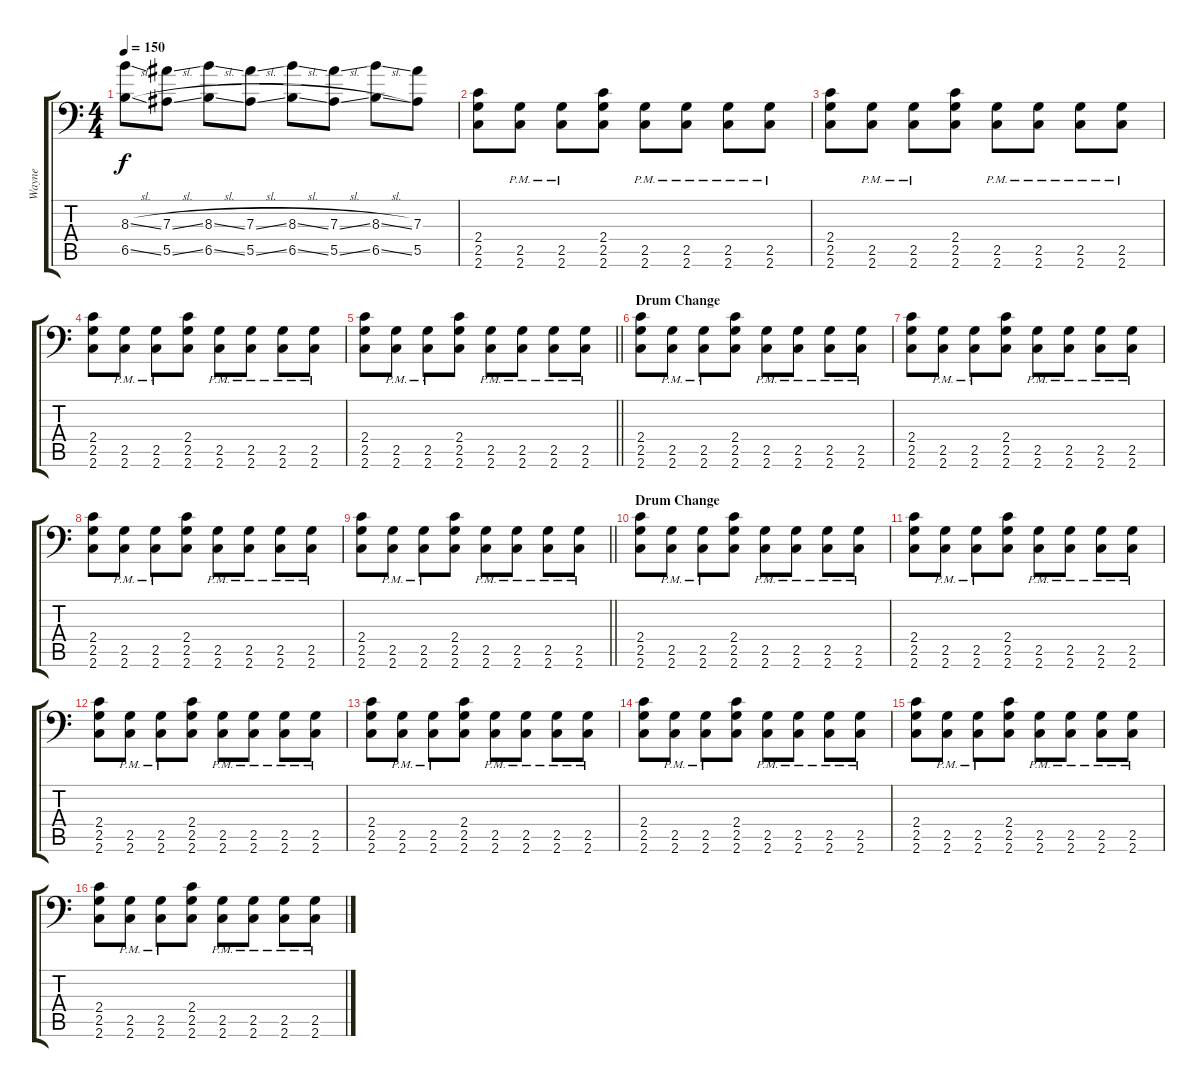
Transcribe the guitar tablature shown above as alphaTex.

\track ("Wayne" "Wayne") {instrument distortionguitar}
\staff {score tabs}
\tuning (C4 G3 Eb3 Bb2 F2 Bb1) {hide}
\ts (4 4)
\tempo 150
\clef f4
\ks c
(8.3{sl} 6.5{sl}).8{dy f} (7.3{sl} 5.5{sl}).8 (8.3{sl} 6.5{sl}).8 (7.3{sl} 5.5{sl}).8 (8.3{sl} 6.5{sl}).8 (7.3{sl} 5.5{sl}).8 (8.3{sl} 6.5{sl}).8 (7.3 5.5).8 |
(2.4 2.5 2.6).8 (2.5{pm} 2.6{pm}).8 (2.5{pm} 2.6{pm}).8 (2.4 2.5 2.6).8 (2.5{pm} 2.6{pm}).8 (2.5{pm} 2.6{pm}).8 (2.5{pm} 2.6{pm}).8 (2.5{pm} 2.6{pm}).8 |
(2.4 2.5 2.6).8 (2.5{pm} 2.6{pm}).8 (2.5{pm} 2.6{pm}).8 (2.4 2.5 2.6).8 (2.5{pm} 2.6{pm}).8 (2.5{pm} 2.6{pm}).8 (2.5{pm} 2.6{pm}).8 (2.5{pm} 2.6{pm}).8 |
(2.4 2.5 2.6).8 (2.5{pm} 2.6{pm}).8 (2.5{pm} 2.6{pm}).8 (2.4 2.5 2.6).8 (2.5{pm} 2.6{pm}).8 (2.5{pm} 2.6{pm}).8 (2.5{pm} 2.6{pm}).8 (2.5{pm} 2.6{pm}).8 |
\barLineRight lightlight
(2.4 2.5 2.6).8 (2.5{pm} 2.6{pm}).8 (2.5{pm} 2.6{pm}).8 (2.4 2.5 2.6).8 (2.5{pm} 2.6{pm}).8 (2.5{pm} 2.6{pm}).8 (2.5{pm} 2.6{pm}).8 (2.5{pm} 2.6{pm}).8 |
\section ("" "Drum Change")
(2.4 2.5 2.6).8 (2.5{pm} 2.6{pm}).8 (2.5{pm} 2.6{pm}).8 (2.4 2.5 2.6).8 (2.5{pm} 2.6{pm}).8 (2.5{pm} 2.6{pm}).8 (2.5{pm} 2.6{pm}).8 (2.5{pm} 2.6{pm}).8 |
(2.4 2.5 2.6).8 (2.5{pm} 2.6{pm}).8 (2.5{pm} 2.6{pm}).8 (2.4 2.5 2.6).8 (2.5{pm} 2.6{pm}).8 (2.5{pm} 2.6{pm}).8 (2.5{pm} 2.6{pm}).8 (2.5{pm} 2.6{pm}).8 |
(2.4 2.5 2.6).8 (2.5{pm} 2.6{pm}).8 (2.5{pm} 2.6{pm}).8 (2.4 2.5 2.6).8 (2.5{pm} 2.6{pm}).8 (2.5{pm} 2.6{pm}).8 (2.5{pm} 2.6{pm}).8 (2.5{pm} 2.6{pm}).8 |
\barLineRight lightlight
(2.4 2.5 2.6).8 (2.5{pm} 2.6{pm}).8 (2.5{pm} 2.6{pm}).8 (2.4 2.5 2.6).8 (2.5{pm} 2.6{pm}).8 (2.5{pm} 2.6{pm}).8 (2.5{pm} 2.6{pm}).8 (2.5{pm} 2.6{pm}).8 |
\section ("" "Drum Change ")
(2.4 2.5 2.6).8 (2.5{pm} 2.6{pm}).8 (2.5{pm} 2.6{pm}).8 (2.4 2.5 2.6).8 (2.5{pm} 2.6{pm}).8 (2.5{pm} 2.6{pm}).8 (2.5{pm} 2.6{pm}).8 (2.5{pm} 2.6{pm}).8 |
(2.4 2.5 2.6).8 (2.5{pm} 2.6{pm}).8 (2.5{pm} 2.6{pm}).8 (2.4 2.5 2.6).8 (2.5{pm} 2.6{pm}).8 (2.5{pm} 2.6{pm}).8 (2.5{pm} 2.6{pm}).8 (2.5{pm} 2.6{pm}).8 |
(2.4 2.5 2.6).8 (2.5{pm} 2.6{pm}).8 (2.5{pm} 2.6{pm}).8 (2.4 2.5 2.6).8 (2.5{pm} 2.6{pm}).8 (2.5{pm} 2.6{pm}).8 (2.5{pm} 2.6{pm}).8 (2.5{pm} 2.6{pm}).8 |
(2.4 2.5 2.6).8{volume 0} (2.5{pm} 2.6{pm}).8 (2.5{pm} 2.6{pm}).8 (2.4 2.5 2.6).8 (2.5{pm} 2.6{pm}).8 (2.5{pm} 2.6{pm}).8 (2.5{pm} 2.6{pm}).8 (2.5{pm} 2.6{pm}).8 |
(2.4 2.5 2.6).8 (2.5{pm} 2.6{pm}).8 (2.5{pm} 2.6{pm}).8 (2.4 2.5 2.6).8 (2.5{pm} 2.6{pm}).8 (2.5{pm} 2.6{pm}).8 (2.5{pm} 2.6{pm}).8 (2.5{pm} 2.6{pm}).8 |
(2.4 2.5 2.6).8 (2.5{pm} 2.6{pm}).8 (2.5{pm} 2.6{pm}).8 (2.4 2.5 2.6).8 (2.5{pm} 2.6{pm}).8 (2.5{pm} 2.6{pm}).8 (2.5{pm} 2.6{pm}).8 (2.5{pm} 2.6{pm}).8 |
(2.4 2.5 2.6).8 (2.5{pm} 2.6{pm}).8 (2.5{pm} 2.6{pm}).8 (2.4 2.5 2.6).8 (2.5{pm} 2.6{pm}).8 (2.5{pm} 2.6{pm}).8 (2.5{pm} 2.6{pm}).8 (2.5{pm} 2.6{pm}).8
